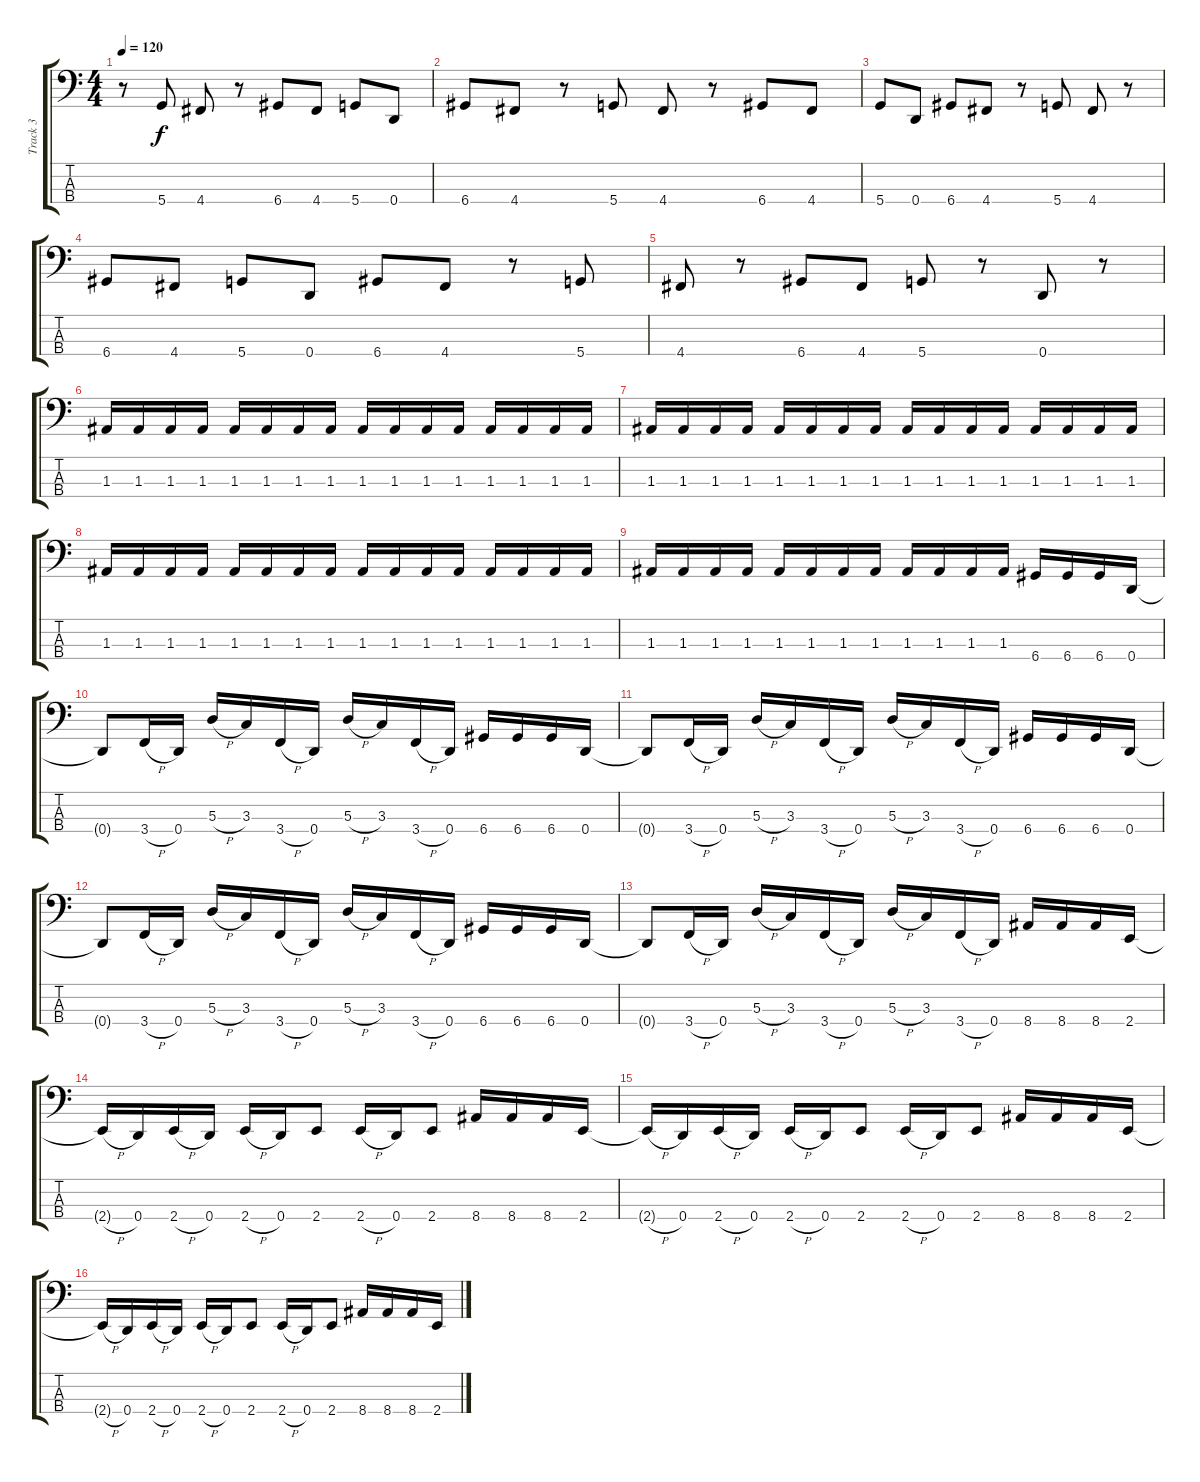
\track ("Track 3" "Track 3") {instrument electricbasspick}
\staff {score tabs}
\tuning (G2 D2 A1 D1) {hide}
\ts (4 4)
\tempo 120
\clef f4
\ks c
r.8{dy f} 5.4.8 4.4.8 r.8 6.4.8 4.4.8 5.4.8 0.4.8 |
6.4.8 4.4.8 r.8 5.4.8 4.4.8 r.8 6.4.8 4.4.8 |
5.4.8 0.4.8 6.4.8 4.4.8 r.8 5.4.8 4.4.8 r.8 |
6.4.8 4.4.8 5.4.8 0.4.8 6.4.8 4.4.8 r.8 5.4.8 |
4.4.8 r.8 6.4.8 4.4.8 5.4.8 r.8 0.4.8 r.8 |
1.3.16 1.3.16 1.3.16 1.3.16 1.3.16 1.3.16 1.3.16 1.3.16 1.3.16 1.3.16 1.3.16 1.3.16 1.3.16 1.3.16 1.3.16 1.3.16 |
1.3.16 1.3.16 1.3.16 1.3.16 1.3.16 1.3.16 1.3.16 1.3.16 1.3.16 1.3.16 1.3.16 1.3.16 1.3.16 1.3.16 1.3.16 1.3.16 |
1.3.16 1.3.16 1.3.16 1.3.16 1.3.16 1.3.16 1.3.16 1.3.16 1.3.16 1.3.16 1.3.16 1.3.16 1.3.16 1.3.16 1.3.16 1.3.16 |
1.3.16 1.3.16 1.3.16 1.3.16 1.3.16 1.3.16 1.3.16 1.3.16 1.3.16 1.3.16 1.3.16 1.3.16 6.4.16 6.4.16 6.4.16 0.4.16 |
0.4{t}.8 3.4{h}.16 0.4.16 5.3{h}.16 3.3.16 3.4{h}.16 0.4.16 5.3{h}.16 3.3.16 3.4{h}.16 0.4.16 6.4.16 6.4.16 6.4.16 0.4.16 |
0.4{t}.8 3.4{h}.16 0.4.16 5.3{h}.16 3.3.16 3.4{h}.16 0.4.16 5.3{h}.16 3.3.16 3.4{h}.16 0.4.16 6.4.16 6.4.16 6.4.16 0.4.16 |
0.4{t}.8 3.4{h}.16 0.4.16 5.3{h}.16 3.3.16 3.4{h}.16 0.4.16 5.3{h}.16 3.3.16 3.4{h}.16 0.4.16 6.4.16 6.4.16 6.4.16 0.4.16 |
0.4{t}.8 3.4{h}.16 0.4.16 5.3{h}.16 3.3.16 3.4{h}.16 0.4.16 5.3{h}.16 3.3.16 3.4{h}.16 0.4.16 8.4.16 8.4.16 8.4.16 2.4.16 |
2.4{h t}.16 0.4.16 2.4{h}.16 0.4.16 2.4{h}.16 0.4.16 2.4.8 2.4{h}.16 0.4.16 2.4.8 8.4.16 8.4.16 8.4.16 2.4.16 |
2.4{h t}.16 0.4.16 2.4{h}.16 0.4.16 2.4{h}.16 0.4.16 2.4.8 2.4{h}.16 0.4.16 2.4.8 8.4.16 8.4.16 8.4.16 2.4.16 |
2.4{h t}.16 0.4.16 2.4{h}.16 0.4.16 2.4{h}.16 0.4.16 2.4.8 2.4{h}.16 0.4.16 2.4.8 8.4.16 8.4.16 8.4.16 2.4.16
